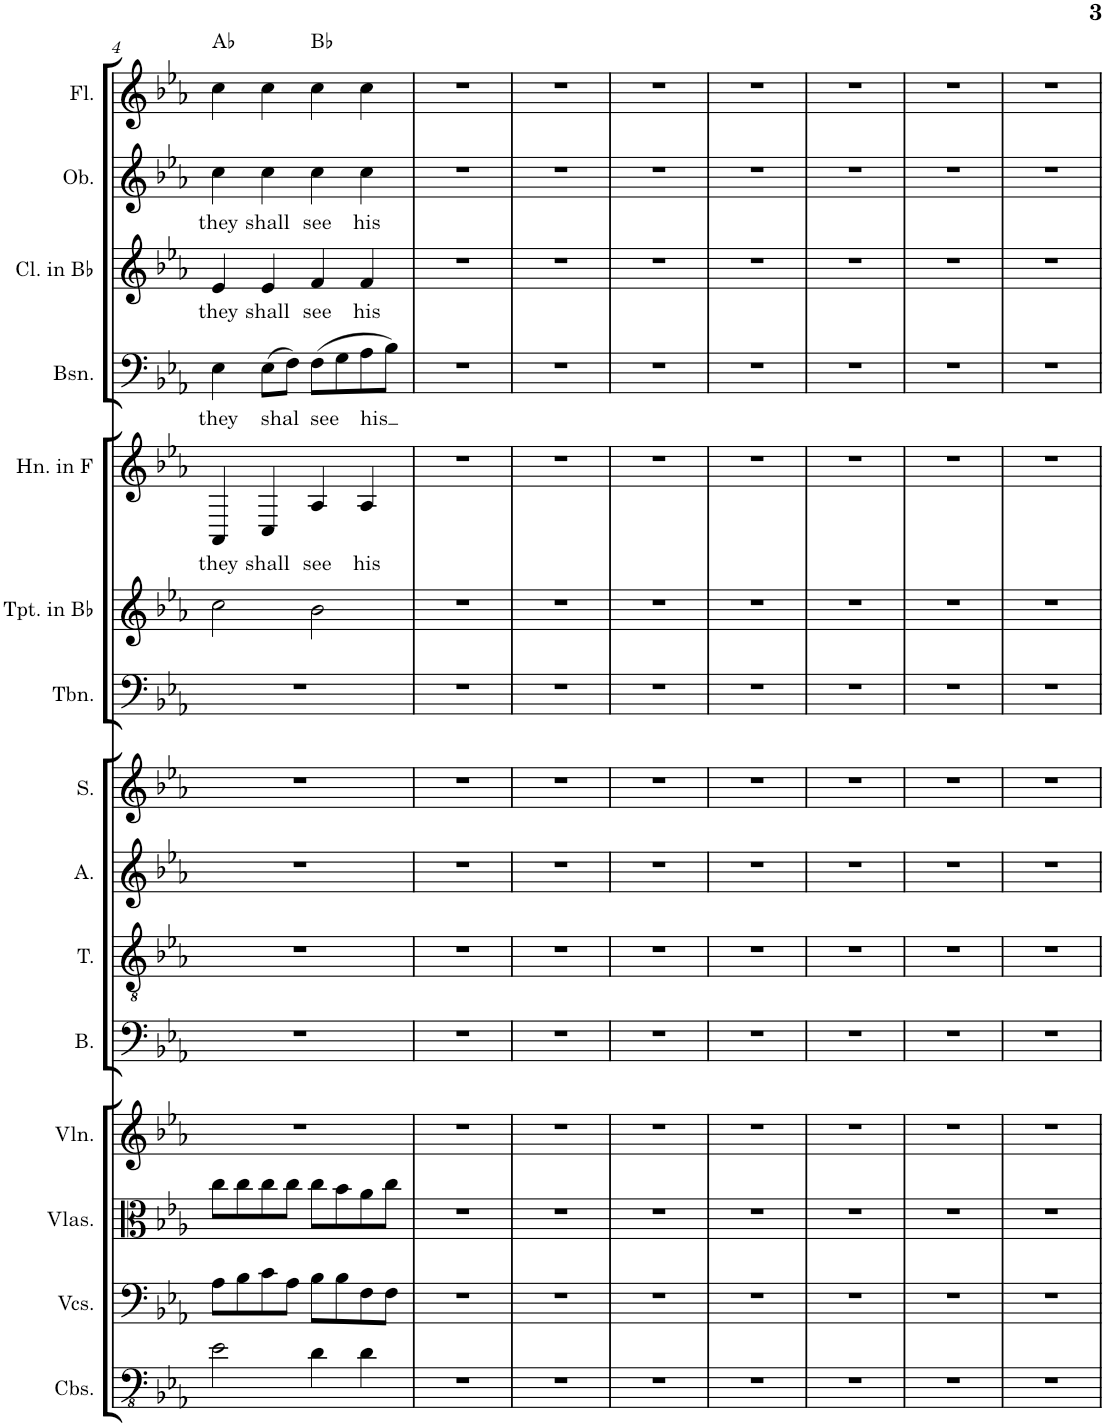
**kern	**kern	**kern	**kern	**kern	**kern	**kern	**kern	**kern	**kern	**kern	**text	**kern	**text	**kern	**text	**kern	**text	**kern	**harte
*part15	*part14	*part13	*part12	*part11	*part10	*part9	*part8	*part7	*part6	*part5	*part5	*part4	*part4	*part3	*part3	*part2	*part2	*part1	*part1
*staff15	*staff14	*staff13	*staff12	*staff11	*staff10	*staff9	*staff8	*staff7	*staff6	*staff5	*staff5	*staff4	*staff4	*staff3	*staff3	*staff2	*staff2	*staff1	*
*I"Contrabasses	*I"Violoncellos	*I"Violas	*I"Violin	*I"Bass	*I"Tenor	*I"Alto	*I"Soprano	*I"Trombone	*I"Trumpet in Bb	*I"Horn in F	*	*I"Bassoon	*	*I"Clarinet in Bb	*	*I"Oboe	*	*I"Flute	*
*I'Cbs.	*I'Vcs.	*I'Vlas.	*I'Vln.	*I'B.	*I'T.	*I'A.	*I'S.	*I'Tbn.	*I'Tpt. in Bb	*I'Hn. in F	*	*I'Bsn.	*	*I'Cl. in Bb	*	*I'Ob.	*	*I'Fl.	*
!!LO:PB:g=z
*clefFv4	*clefF4	*clefC3	*clefG2	*clefF4	*clefGv2	*clefG2	*clefG2	*clefF4	*clefG2	*clefG2	*	*clefF4	*	*clefG2	*	*clefG2	*	*clefG2	*
*	*	*	*	*	*	*	*	*	*Trd1c2	*Trd4c7	*	*	*	*Trd1c2	*	*	*	*	*
*k[b-e-a-]	*k[b-e-a-]	*k[b-e-a-]	*k[b-e-a-]	*k[b-e-a-]	*k[b-e-a-]	*k[b-e-a-]	*k[b-e-a-]	*k[b-e-a-]	*k[b-e-a-]	*k[b-e-a-]	*	*k[b-e-a-]	*	*k[b-e-a-]	*	*k[b-e-a-]	*	*k[b-e-a-]	*
*M4/4	*M4/4	*M4/4	*M4/4	*M4/4	*M4/4	*M4/4	*M4/4	*M4/4	*M4/4	*M4/4	*	*M4/4	*	*M4/4	*	*M4/4	*	*M4/4	*
=4	=4	=4	=4	=4	=4	=4	=4	=4	=4	=4	=4	=4	=4	=4	=4	=4	=4	=4	=4
!	!	!	!	!	!	!	!	!	!	!	!LO:LY:b	!	!LO:LY:b	!	!LO:LY:b	!	!LO:LY:b	!	!
2E-\	8A-\L	8cc\L	1r	1r	1r	1r	1r	1r	2cc\	4AA-/	they	4E-\	they	4e-/	they	4cc\	they	4cc\	Ab:maj
.	8B-\	8cc\	.	.	.	.	.	.	.	.	.	.	.	.	.	.	.	.	.
!	!	!	!	!	!	!	!	!	!	!	!LO:LY:b	!	!LO:LY:b	!	!LO:LY:b	!	!LO:LY:b	!	!
.	8c\	8cc\	.	.	.	.	.	.	.	4C/	shall	(8E-\L	shal	4e-/	shall	4cc\	shall	4cc\	.
.	8A-\J	8cc\J	.	.	.	.	.	.	.	.	.	8F\J)	.	.	.	.	.	.	.
!	!	!	!	!	!	!	!	!	!	!	!LO:LY:b	!	!LO:LY:b	!	!LO:LY:b	!	!LO:LY:b	!	!
4D\	8B-\L	8cc\L	.	.	.	.	.	.	2b-\	4A-/	see	(8F\L	see	4f/	see	4cc\	see	4cc\	Bb:maj
.	8B-\	8b-\	.	.	.	.	.	.	.	.	.	8G\	.	.	.	.	.	.	.
!	!	!	!	!	!	!	!	!	!	!	!LO:LY:b	!	!LO:LY:b	!	!LO:LY:b	!	!LO:LY:b	!	!
4D\	8F\	8a-\	.	.	.	.	.	.	.	4A-/	his	8A-\	his	4f/	his	4cc\	his	4cc\	.
.	8F\J	8cc\J	.	.	.	.	.	.	.	.	.	8B-\J)	.	.	.	.	.	.	.
=5	=5	=5	=5	=5	=5	=5	=5	=5	=5	=5	=5	=5	=5	=5	=5	=5	=5	=5	=5
1r	1r	1r	1r	1r	1r	1r	1r	1r	1r	1r	.	1r	.	1r	.	1r	.	1r	.
=6	=6	=6	=6	=6	=6	=6	=6	=6	=6	=6	=6	=6	=6	=6	=6	=6	=6	=6	=6
1r	1r	1r	1r	1r	1r	1r	1r	1r	1r	1r	.	1r	.	1r	.	1r	.	1r	.
=7	=7	=7	=7	=7	=7	=7	=7	=7	=7	=7	=7	=7	=7	=7	=7	=7	=7	=7	=7
1r	1r	1r	1r	1r	1r	1r	1r	1r	1r	1r	.	1r	.	1r	.	1r	.	1r	.
=8	=8	=8	=8	=8	=8	=8	=8	=8	=8	=8	=8	=8	=8	=8	=8	=8	=8	=8	=8
1r	1r	1r	1r	1r	1r	1r	1r	1r	1r	1r	.	1r	.	1r	.	1r	.	1r	.
=9	=9	=9	=9	=9	=9	=9	=9	=9	=9	=9	=9	=9	=9	=9	=9	=9	=9	=9	=9
1r	1r	1r	1r	1r	1r	1r	1r	1r	1r	1r	.	1r	.	1r	.	1r	.	1r	.
=10	=10	=10	=10	=10	=10	=10	=10	=10	=10	=10	=10	=10	=10	=10	=10	=10	=10	=10	=10
1r	1r	1r	1r	1r	1r	1r	1r	1r	1r	1r	.	1r	.	1r	.	1r	.	1r	.
=11	=11	=11	=11	=11	=11	=11	=11	=11	=11	=11	=11	=11	=11	=11	=11	=11	=11	=11	=11
1r	1r	1r	1r	1r	1r	1r	1r	1r	1r	1r	.	1r	.	1r	.	1r	.	1r	.
=	=	=	=	=	=	=	=	=	=	=	=	=	=	=	=	=	=	=	=
*-	*-	*-	*-	*-	*-	*-	*-	*-	*-	*-	*-	*-	*-	*-	*-	*-	*-	*-	*-
